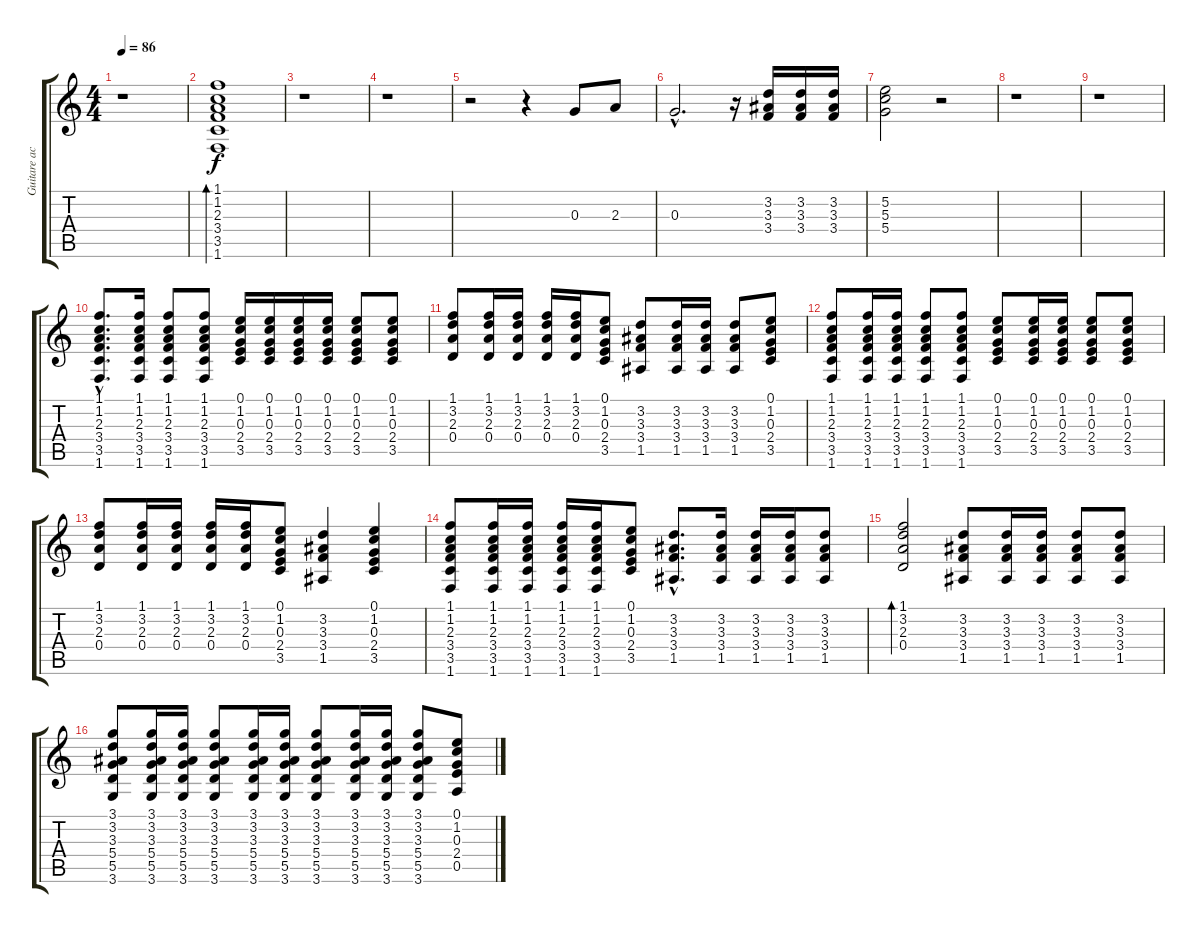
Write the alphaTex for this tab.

\track ("Guitare acoustique 2" "Guitare ac") {instrument acousticguitarsteel}
\staff {score tabs}
\tuning (E4 B3 G3 D3 A2 E2) {hide}
\ts (4 4)
\tempo 86
\clef g2
\ks c
r.1{dy f} |
(1.1 1.2 2.3 3.4 3.5 1.6).1{bd 60} |
r.1 |
r.1 |
r.2 r.4 0.3.8 2.3.8 |
0.3{hac}.2{d} r.16 (3.2 3.3 3.4).16 (3.2 3.3 3.4).16 (3.2 3.3 3.4).16 |
(5.2 5.3 5.4).2 r.2 |
r.1 |
r.1 |
(1.1{hac} 1.2{hac} 2.3{hac} 3.4{hac} 3.5{hac} 1.6{hac}).8{d} (1.1 1.2 2.3 3.4 3.5 1.6).16 (1.1 1.2 2.3 3.4 3.5 1.6).8 (1.1 1.2 2.3 3.4 3.5 1.6).8 (0.1 1.2 0.3 2.4 3.5).16 (0.1 1.2 0.3 2.4 3.5).16 (0.1 1.2 0.3 2.4 3.5).16 (0.1 1.2 0.3 2.4 3.5).16 (0.1 1.2 0.3 2.4 3.5).8 (0.1 1.2 0.3 2.4 3.5).8 |
(1.1 3.2 2.3 0.4).8 (1.1 3.2 2.3 0.4).16 (1.1 3.2 2.3 0.4).16 (1.1 3.2 2.3 0.4).16 (1.1 3.2 2.3 0.4).16 (0.1 1.2 0.3 2.4 3.5).8 (3.2 3.3 3.4 1.5).8 (3.2 3.3 3.4 1.5).16 (3.2 3.3 3.4 1.5).16 (3.2 3.3 3.4 1.5).8 (0.1 1.2 0.3 2.4 3.5).8 |
(1.1 1.2 2.3 3.4 3.5 1.6).8 (1.1 1.2 2.3 3.4 3.5 1.6).16 (1.1 1.2 2.3 3.4 3.5 1.6).16 (1.1 1.2 2.3 3.4 3.5 1.6).8 (1.1 1.2 2.3 3.4 3.5 1.6).8 (0.1 1.2 0.3 2.4 3.5).8 (0.1 1.2 0.3 2.4 3.5).16 (0.1 1.2 0.3 2.4 3.5).16 (0.1 1.2 0.3 2.4 3.5).8 (0.1 1.2 0.3 2.4 3.5).8 |
(1.1 3.2 2.3 0.4).8 (1.1 3.2 2.3 0.4).16 (1.1 3.2 2.3 0.4).16 (1.1 3.2 2.3 0.4).16 (1.1 3.2 2.3 0.4).16 (0.1 1.2 0.3 2.4 3.5).8 (3.2 3.3 3.4 1.5).4 (0.1 1.2 0.3 2.4 3.5).4 |
(1.1 1.2 2.3 3.4 3.5 1.6).8 (1.1 1.2 2.3 3.4 3.5 1.6).16 (1.1 1.2 2.3 3.4 3.5 1.6).16 (1.1 1.2 2.3 3.4 3.5 1.6).16 (1.1 1.2 2.3 3.4 3.5 1.6).16 (0.1 1.2 0.3 2.4 3.5).8 (3.2{hac} 3.3{hac} 3.4{hac} 1.5{hac}).8{d} (3.2 3.3 3.4 1.5).16 (3.2 3.3 3.4 1.5).16 (3.2 3.3 3.4 1.5).16 (3.2 3.3 3.4 1.5).8 |
(1.1 3.2 2.3 0.4).2{bd 60} (3.2 3.3 3.4 1.5).8 (3.2 3.3 3.4 1.5).16 (3.2 3.3 3.4 1.5).16 (3.2 3.3 3.4 1.5).8 (3.2 3.3 3.4 1.5).8 |
(3.1 3.2 3.3 5.4 5.5 3.6).8 (3.1 3.2 3.3 5.4 5.5 3.6).16 (3.1 3.2 3.3 5.4 5.5 3.6).16 (3.1 3.2 3.3 5.4 5.5 3.6).8 (3.1 3.2 3.3 5.4 5.5 3.6).16 (3.1 3.2 3.3 5.4 5.5 3.6).16 (3.1 3.2 3.3 5.4 5.5 3.6).8 (3.1 3.2 3.3 5.4 5.5 3.6).16 (3.1 3.2 3.3 5.4 5.5 3.6).16 (3.1 3.2 3.3 5.4 5.5 3.6).8 (0.1 1.2 0.3 2.4 0.5).8
